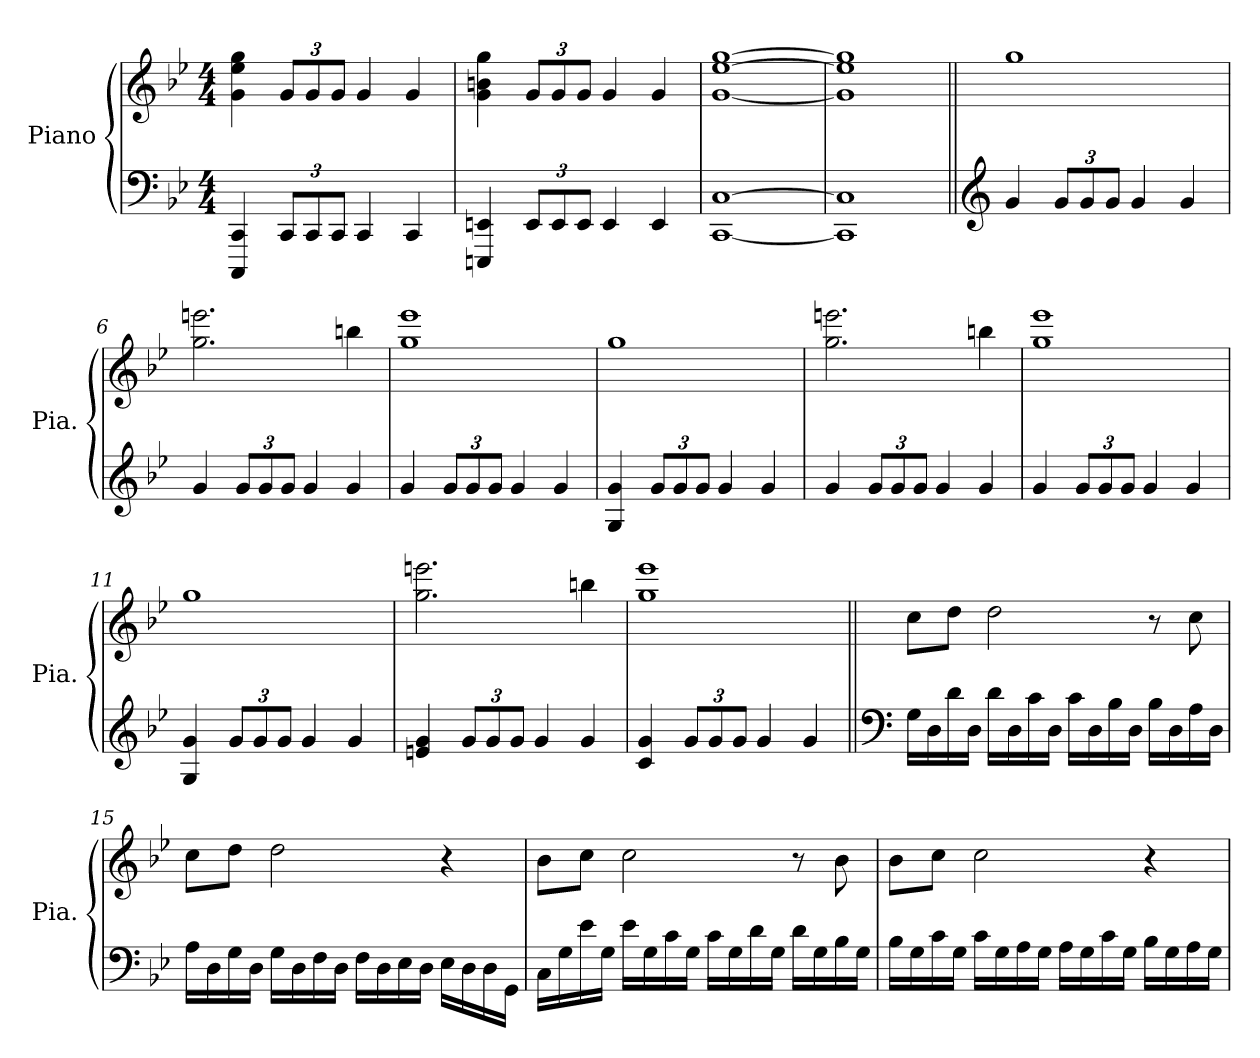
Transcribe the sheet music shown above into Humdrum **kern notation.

**kern	**kern
*part1	*part1
*staff2	*staff1
*I"Piano	*
*I'Pia.	*
*clefF4	*clefG2
*k[b-e-]	*k[b-e-]
*M4/4	*M4/4
*MM50	*MM50
=1	=1
4CCC/ 4CC/	4g\ 4ee-\ 4gg\
*Xbrackettup	*Xbrackettup
12CC/L	12g/L
12CC/	12g/
12CC/J	12g/J
4CC/	4g/
4CC/	4g/
=2	=2
4EEEn/ 4EEn/	4g\ 4bn\ 4gg\
12EE/L	12g/L
12EE/	12g/
12EE/J	12g/J
4EE/	4g/
4EE/	4g/
=3	=3
[1CC [1C	[1g [1ee- [1gg
=4	=4
1CC] 1C]	1g] 1ee-] 1gg]
=5||	=5||
*clefG2	*
4g/	1gg
12g/L	.
12g/	.
12g/J	.
4g/	.
4g/	.
=6	=6
4g/	2.gg\ 2.eeen\
12g/L	.
12g/	.
12g/J	.
4g/	.
4g/	4bbn\
!!LO:LB:g=z
=7	=7
4g/	1gg 1eee-
12g/L	.
12g/	.
12g/J	.
4g/	.
4g/	.
=8	=8
4G/ 4g/	1gg
12g/L	.
12g/	.
12g/J	.
4g/	.
4g/	.
=9	=9
4g/	2.gg\ 2.eeen\
12g/L	.
12g/	.
12g/J	.
4g/	.
4g/	4bbn\
=10	=10
4g/	1gg 1eee-
12g/L	.
12g/	.
12g/J	.
4g/	.
4g/	.
=11	=11
4G/ 4g/	1gg
12g/L	.
12g/	.
12g/J	.
4g/	.
4g/	.
=12	=12
4en/ 4g/	2.gg\ 2.eeen\
12g/L	.
12g/	.
12g/J	.
4g/	.
4g/	4bbn\
!!LO:LB:g=z
=13	=13
4c/ 4g/	1gg 1eee-
12g/L	.
12g/	.
12g/J	.
4g/	.
4g/	.
=14||	=14||
*clefF4	*
16G\LL	8cc\L
16D\	.
16d\	8dd\J
16D\JJ	.
16d\LL	2dd\
16D\	.
16c\	.
16D\JJ	.
16c\LL	.
16D\	.
16B-\	.
16D\JJ	.
16B-\LL	8r
16D\	.
16A\	8cc\
16D\JJ	.
=15	=15
16A\LL	8cc\L
16D\	.
16G\	8dd\J
16D\JJ	.
16G\LL	2dd\
16D\	.
16F\	.
16D\JJ	.
16F\LL	.
16D\	.
16E-\	.
16D\JJ	.
16E-\LL	4r
16D\	.
16D\	.
16GG\JJ	.
!!LO:LB:g=z
=16	=16
16C\LL	8b-\L
16G\	.
16e-\	8cc\J
16G\JJ	.
16e-\LL	2cc\
16G\	.
16c\	.
16G\JJ	.
16c\LL	.
16G\	.
16d\	.
16G\JJ	.
16d\LL	8r
16G\	.
16B-\	8b-\
16G\JJ	.
=17	=17
16B-\LL	8b-\L
16G\	.
16c\	8cc\J
16G\JJ	.
16c\LL	2cc\
16G\	.
16A\	.
16G\JJ	.
16A\LL	.
16G\	.
16c\	.
16G\JJ	.
16B-\LL	4r
16G\	.
16A\	.
16G\JJ	.
=	=
*-	*-
